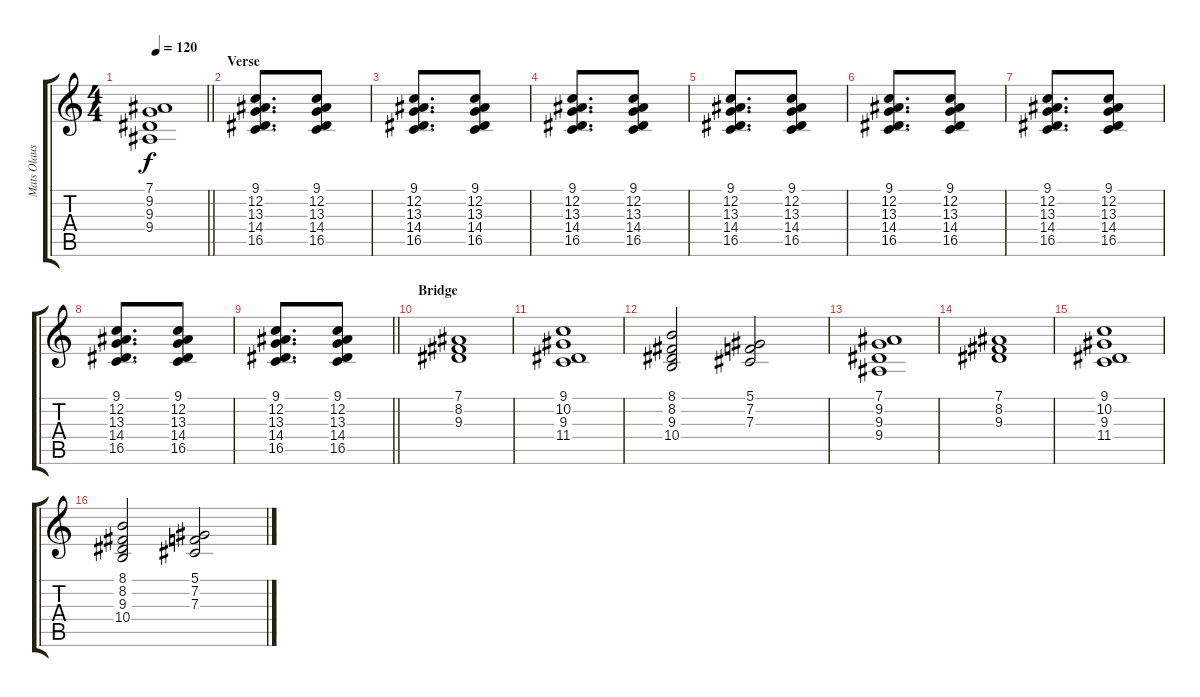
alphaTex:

\track ("Mats Olausson" "Mats Olaus") {instrument stringensemble1}
\staff {score tabs}
\tuning (Eb4 Bb3 Gb3 Db3 Ab2 Eb2) {hide}
\ts (4 4)
\tempo 120
\clef g2
\barLineRight lightlight
\ks c
(7.1 9.2 9.3 9.4).1{dy f} |
\section ("" "Verse")
(9.1 12.2 13.3 14.4 16.5).8{d} (9.1 12.2 13.3 14.4 16.5).8 |
(9.1 12.2 13.3 14.4 16.5).8{d} (9.1 12.2 13.3 14.4 16.5).8 |
(9.1 12.2 13.3 14.4 16.5).8{d} (9.1 12.2 13.3 14.4 16.5).8 |
(9.1 12.2 13.3 14.4 16.5).8{d} (9.1 12.2 13.3 14.4 16.5).8 |
(9.1 12.2 13.3 14.4 16.5).8{d} (9.1 12.2 13.3 14.4 16.5).8 |
(9.1 12.2 13.3 14.4 16.5).8{d} (9.1 12.2 13.3 14.4 16.5).8 |
(9.1 12.2 13.3 14.4 16.5).8{d} (9.1 12.2 13.3 14.4 16.5).8 |
\barLineRight lightlight
(9.1 12.2 13.3 14.4 16.5).8{d} (9.1 12.2 13.3 14.4 16.5).8 |
\section ("" "Bridge")
(7.1 8.2 9.3).1 |
(9.1 10.2 9.3 11.4).1 |
(8.1 8.2 9.3 10.4).2 (5.1 7.2 7.3).2 |
(7.1 9.2 9.3 9.4).1 |
(7.1 8.2 9.3).1 |
(9.1 10.2 9.3 11.4).1 |
(8.1 8.2 9.3 10.4).2 (5.1 7.2 7.3).2
